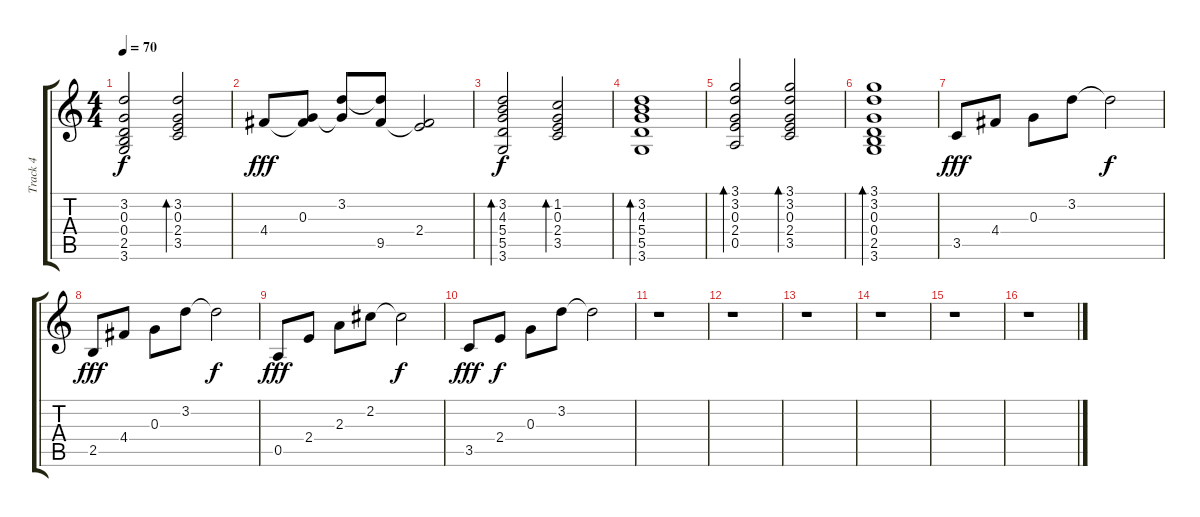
\track ("Track 4" "Track 4") {instrument electricguitarjazz}
\staff {score tabs}
\tuning (E4 B3 G3 D3 A2 E2) {hide}
\ts (4 4)
\tempo 70
\clef g2
\ks c
(3.2 0.3 0.4 2.5 3.6).2{dy f} (3.2 0.3 2.4 3.5).2{bd 120} |
4.4.8{dy fff} (0.3 4.4{t}).8 (3.2 0.3{t}).8 (3.2{t} 9.5).8 (2.4 9.5{t}).2 |
(3.2 4.3 5.4 5.5 3.6).2{bd 120 dy f} (1.2 0.3 2.4 3.5).2{bd 120} |
(3.2 4.3 5.4 5.5 3.6).1{bd 120} |
(3.1 3.2 0.3 2.4 0.5).2{bd 120} (3.1 3.2 0.3 2.4 3.5).2{bd 120} |
(3.1 3.2 0.3 0.4 2.5 3.6).1{bd 120} |
3.5.8{dy fff} 4.4.8 0.3.8 3.2.8 3.2{t}.2{dy f} |
2.5.8{dy fff} 4.4.8 0.3.8 3.2.8 3.2{t}.2{dy f} |
0.5.8{dy fff} 2.4.8 2.3.8 2.2.8 2.2{t}.2{dy f} |
3.5.8{dy fff} 2.4.8{dy f} 0.3.8 3.2.8 3.2{t}.2 |
r.1 |
r.1 |
r.1 |
r.1 |
r.1 |
r.1
